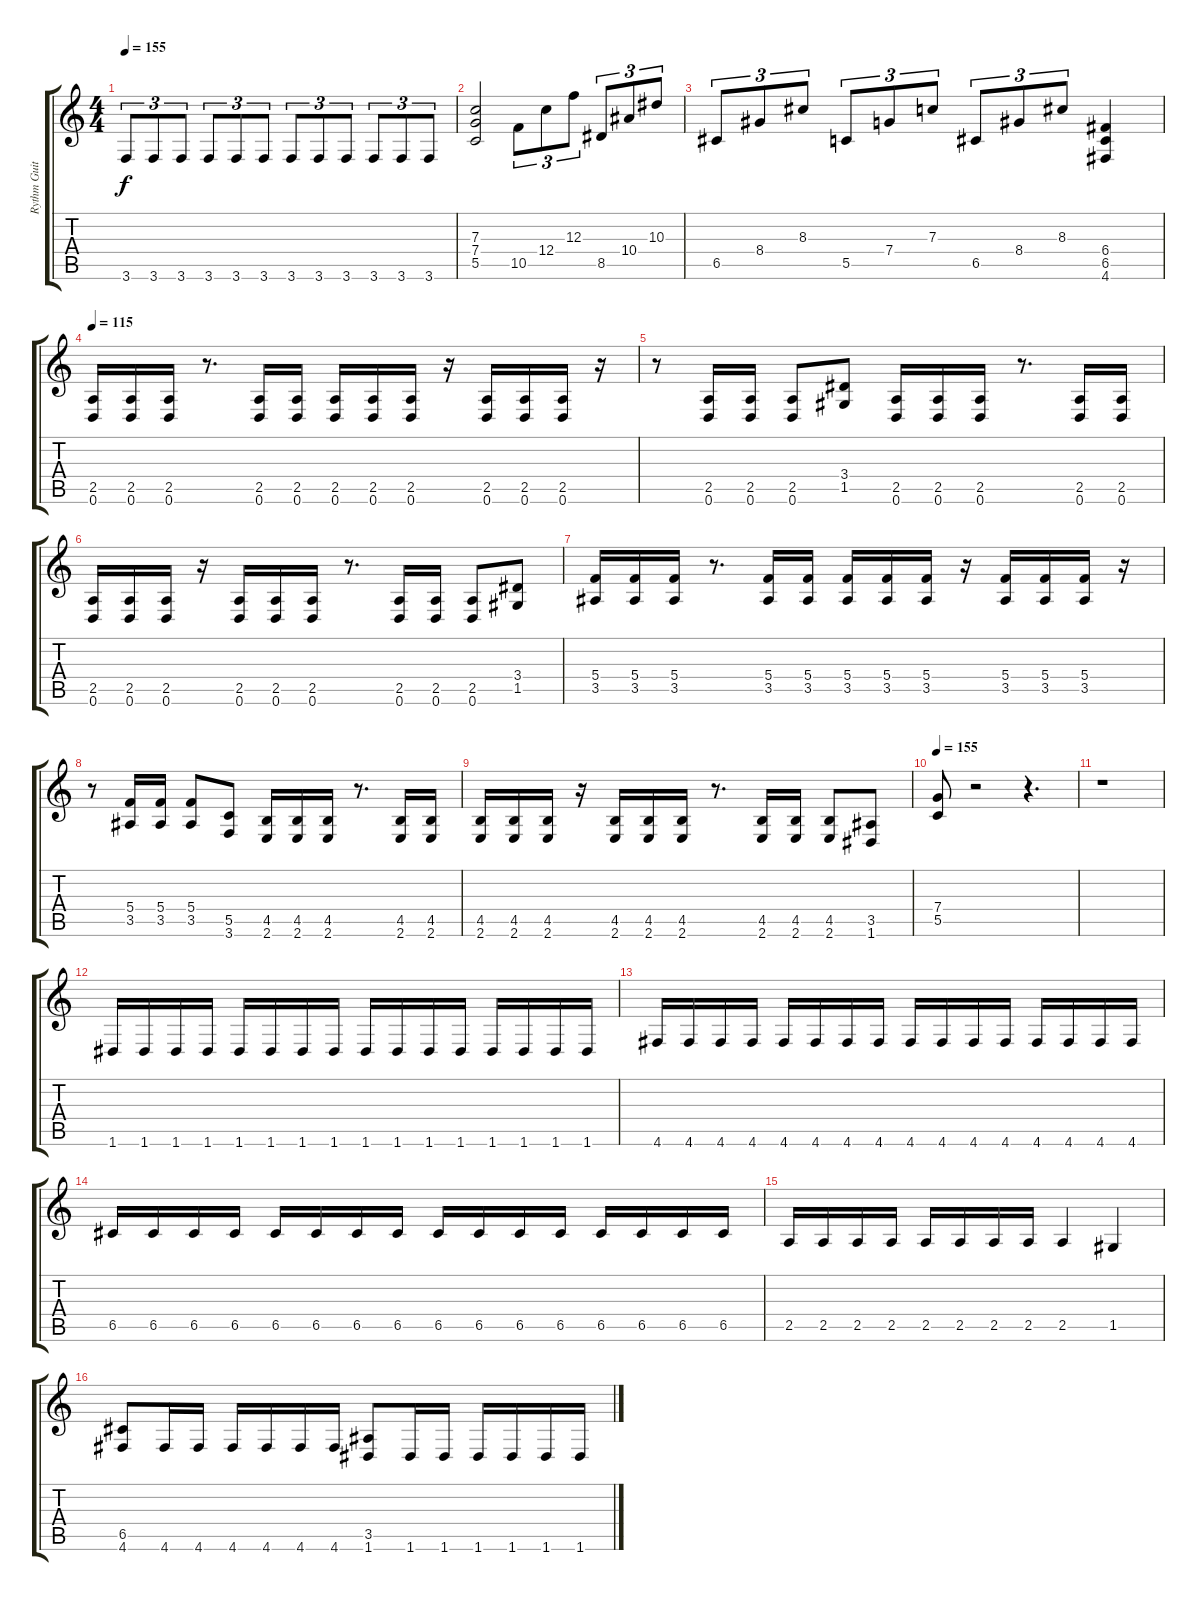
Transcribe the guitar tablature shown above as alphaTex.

\track ("Rythm Guitar" "Rythm Guit") {instrument distortionguitar}
\staff {score tabs}
\tuning (D4 A3 F3 C3 G2 D2) {hide}
\ts (4 4)
\tempo 155
\clef g2
\ks c
3.6.8{tu (3 2) dy f} 3.6.8{tu (3 2)} 3.6.8{tu (3 2)} 3.6.8{tu (3 2)} 3.6.8{tu (3 2)} 3.6.8{tu (3 2)} 3.6.8{tu (3 2)} 3.6.8{tu (3 2)} 3.6.8{tu (3 2)} 3.6.8{tu (3 2)} 3.6.8{tu (3 2)} 3.6.8{tu (3 2)} |
(7.3 7.4 5.5).2 10.5.8{tu (3 2)} 12.4.8{tu (3 2)} 12.3.8{tu (3 2)} 8.5.8{tu (3 2)} 10.4.8{tu (3 2)} 10.3.8{tu (3 2)} |
6.5.8{tu (3 2)} 8.4.8{tu (3 2)} 8.3.8{tu (3 2)} 5.5.8{tu (3 2)} 7.4.8{tu (3 2)} 7.3.8{tu (3 2)} 6.5.8{tu (3 2)} 8.4.8{tu (3 2)} 8.3.8{tu (3 2)} (6.4 6.5 4.6).4 |
\tempo 115
(2.5 0.6).16 (2.5 0.6).16 (2.5 0.6).16 r.8{d} (2.5 0.6).16 (2.5 0.6).16 (2.5 0.6).16 (2.5 0.6).16 (2.5 0.6).16 r.16 (2.5 0.6).16 (2.5 0.6).16 (2.5 0.6).16 r.16 |
r.8 (2.5 0.6).16 (2.5 0.6).16 (2.5 0.6).8 (3.4 1.5).8 (2.5 0.6).16 (2.5 0.6).16 (2.5 0.6).16 r.8{d} (2.5 0.6).16 (2.5 0.6).16 |
(2.5 0.6).16 (2.5 0.6).16 (2.5 0.6).16 r.16 (2.5 0.6).16 (2.5 0.6).16 (2.5 0.6).16 r.8{d} (2.5 0.6).16 (2.5 0.6).16 (2.5 0.6).8 (3.4 1.5).8 |
(5.4 3.5).16 (5.4 3.5).16 (5.4 3.5).16 r.8{d} (5.4 3.5).16 (5.4 3.5).16 (5.4 3.5).16 (5.4 3.5).16 (5.4 3.5).16 r.16 (5.4 3.5).16 (5.4 3.5).16 (5.4 3.5).16 r.16 |
r.8 (5.4 3.5).16 (5.4 3.5).16 (5.4 3.5).8 (5.5 3.6).8 (4.5 2.6).16 (4.5 2.6).16 (4.5 2.6).16 r.8{d} (4.5 2.6).16 (4.5 2.6).16 |
(4.5 2.6).16 (4.5 2.6).16 (4.5 2.6).16 r.16 (4.5 2.6).16 (4.5 2.6).16 (4.5 2.6).16 r.8{d} (4.5 2.6).16 (4.5 2.6).16 (4.5 2.6).8 (3.5 1.6).8 |
\tempo 155
(7.4 5.5).8 r.2 r.4{d} |
r.1 |
1.6.16 1.6.16 1.6.16 1.6.16 1.6.16 1.6.16 1.6.16 1.6.16 1.6.16 1.6.16 1.6.16 1.6.16 1.6.16 1.6.16 1.6.16 1.6.16 |
4.6.16 4.6.16 4.6.16 4.6.16 4.6.16 4.6.16 4.6.16 4.6.16 4.6.16 4.6.16 4.6.16 4.6.16 4.6.16 4.6.16 4.6.16 4.6.16 |
6.5.16 6.5.16 6.5.16 6.5.16 6.5.16 6.5.16 6.5.16 6.5.16 6.5.16 6.5.16 6.5.16 6.5.16 6.5.16 6.5.16 6.5.16 6.5.16 |
2.5.16 2.5.16 2.5.16 2.5.16 2.5.16 2.5.16 2.5.16 2.5.16 2.5.4 1.5.4 |
(6.5 4.6).8 4.6.16 4.6.16 4.6.16 4.6.16 4.6.16 4.6.16 (3.5 1.6).8 1.6.16 1.6.16 1.6.16 1.6.16 1.6.16 1.6.16
